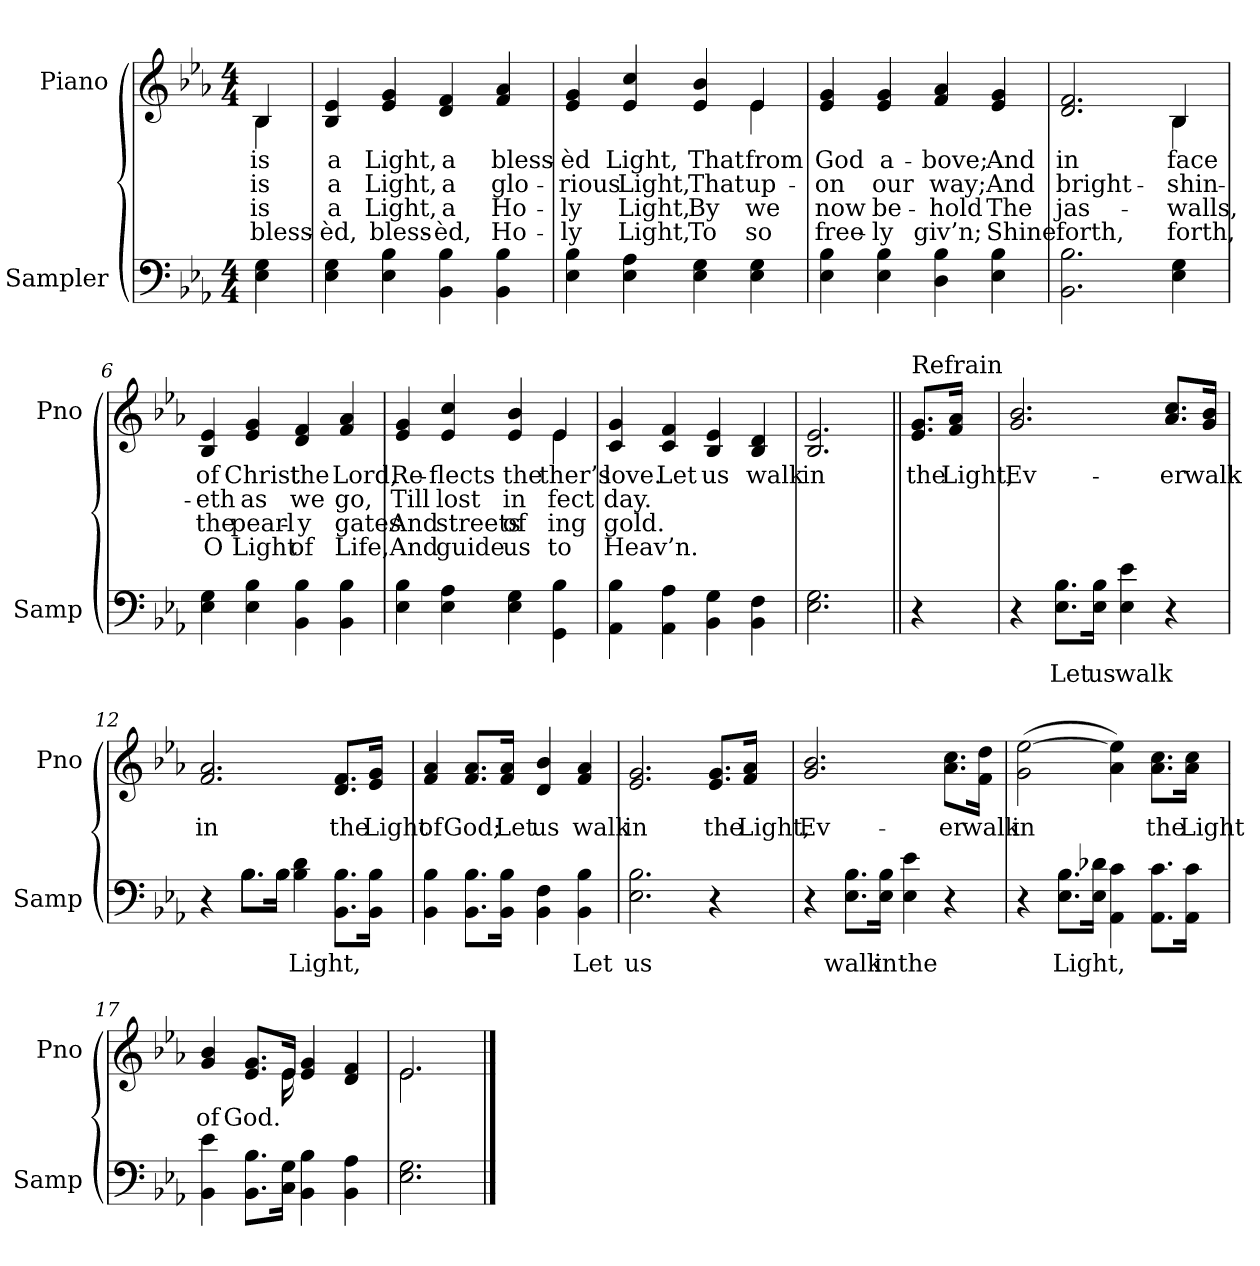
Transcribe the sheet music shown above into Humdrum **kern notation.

**kern	**text	**kern	**text	**text	**text	**text
*part2	*part2	*part1	*part1	*part1	*part1	*part1
*staff2	*staff2	*staff1	*staff1	*staff1	*staff1	*staff1
*I"Sampler	*	*I"Piano	*	*	*	*
*I'Samp	*	*I'Pno	*	*	*	*
*clefF4	*	*clefG2	*	*	*	*
*k[b-e-a-]	*	*k[b-e-a-]	*	*	*	*
*E-:	*	*E-:	*	*	*	*
*M4/4	*	*M4/4	*	*	*	*
=1	=1	=1	=1	=1	=1	=1
*	*	*^	*	*	*	*
4E- 4G	.	4B-/	4B-	is	is	is	bless-
*	*	*v	*v	*	*	*	*
=2	=2	=2	=2	=2	=2	=2
4E- 4G	.	4B- 4e-	a	a	a	-èd,
4E- 4B-	.	4e- 4g	Light,	Light,	Light,	bless-
4BB- 4B-	.	4d 4f	a	a	a	-èd,
4BB- 4B-	.	4f 4a-	bless-	glo-	Ho-	Ho-
=3	=3	=3	=3	=3	=3	=3
*	*	*^	*	*	*	*
4E- 4B-	.	4e- 4g	2.ryy	-èd	-rious	-ly	-ly
4E- 4A-	.	4e- 4cc	.	Light,	Light,	Light,	Light,
4E- 4G	.	4e- 4b-	.	That	That	By	To
4E- 4G	.	4e-/	4e-	from	up-	we	so
*	*	*v	*v	*	*	*	*
=4	=4	=4	=4	=4	=4	=4
4E- 4B-	.	4e- 4g	God	-on	now	free-
4E- 4B-	.	4e- 4g	a-	our	be-	-ly
4D 4B-	.	4f 4a-	-bove;	way;	-hold	giv’n;
4E- 4B-	.	4e- 4g	And	And	The	Shine
=5	=5	=5	=5	=5	=5	=5
*	*	*^	*	*	*	*
2.BB- 2.B-	.	2.d 2.f	2.ryy	in	bright-	jas-	forth,
4E- 4G	.	4B-/	4B-	face	shin-	walls,	forth,
*	*	*v	*v	*	*	*	*
=6	=6	=6	=6	=6	=6	=6
4E- 4G	.	4B- 4e-	of	-eth	the	O
4E- 4B-	.	4e- 4g	Christ	as	pearl-	Light
4BB- 4B-	.	4d 4f	the	we	-y	of
4BB- 4B-	.	4f 4a-	Lord,	go,	gates	Life,
=7	=7	=7	=7	=7	=7	=7
*	*	*^	*	*	*	*
4E- 4B-	.	4e- 4g	2.ryy	Re-	Till	And	And
4E- 4A-	.	4e- 4cc	.	-flects	lost	streets	guide
4E- 4G	.	4e- 4b-	.	the	in	of	us
4GG 4B-	.	4e-/	4e-	-ther’s	-fect	-ing	to
*	*	*v	*v	*	*	*	*
=8	=8	=8	=8	=8	=8	=8
4AA- 4B-	.	4c 4g	love.	day.	gold.	Heav’n.
4AA- 4A-	.	4c 4f	Let	.	.	.
4BB- 4G	.	4B- 4e-	us	.	.	.
4BB- 4F	.	4B- 4d	walk	.	.	.
=9	=9	=9	=9	=9	=9	=9
2.E- 2.G	.	2.B- 2.e-	in	.	.	.
=10||	=10||	=10||	=10||	=10||	=10||	=10||
!	!	!LO:TX:t=Refrain	!	!	!	!
4r	.	8.e-/ 8.g/L	the	.	.	.
.	.	16f/ 16a-/Jk	Light,	.	.	.
=11	=11	=11	=11	=11	=11	=11
4r	.	2.g 2.b-	Ev-	.	.	.
8.E-\ 8.B-\L	Let	.	.	.	.	.
16E-\ 16B-\Jk	us	.	.	.	.	.
4E- 4e-	walk	.	.	.	.	.
4r	.	8.a-/ 8.cc/L	-er	.	.	.
.	.	16g/ 16b-/Jk	walk	.	.	.
=12	=12	=12	=12	=12	=12	=12
*^	*	*	*	*	*	*
4r	4ryy	.	2.f 2.a-	in	.	.	.
8.B-\L	8.B-\L	.	.	.	.	.	.
16B-\Jk	16B-\Jk	.	.	.	.	.	.
4B- 4d	2ryy	Light,	.	.	.	.	.
8.BB-\ 8.B-\L	.	.	8.d/ 8.f/L	the	.	.	.
16BB-\ 16B-\Jk	.	.	16e-/ 16g/Jk	Light	.	.	.
*v	*v	*	*	*	*	*	*
=13	=13	=13	=13	=13	=13	=13
4BB- 4B-	.	4f 4a-	of	.	.	.
8.BB-\ 8.B-\L	.	8.f/ 8.a-/L	God;	.	.	.
16BB-\ 16B-\Jk	.	16f/ 16a-/Jk	Let	.	.	.
4BB- 4F	.	4d 4b-	us	.	.	.
4BB- 4B-	Let	4f 4a-	walk	.	.	.
=14	=14	=14	=14	=14	=14	=14
2.E- 2.B-	us	2.e- 2.g	in	.	.	.
4r	.	8.e-/ 8.g/L	the	.	.	.
.	.	16f/ 16a-/Jk	Light,	.	.	.
=15	=15	=15	=15	=15	=15	=15
4r	.	2.g 2.b-	Ev-	.	.	.
8.E-\ 8.B-\L	walk	.	.	.	.	.
16E-\ 16B-\Jk	in	.	.	.	.	.
4E- 4e-	the	.	.	.	.	.
4r	.	8.a-\ 8.cc\L	-er	.	.	.
.	.	16f\ 16dd\Jk	walk	.	.	.
=16	=16	=16	=16	=16	=16	=16
4r	.	(2g [2ee-	in	.	.	.
8.E-\ 8.B-\L	Light,	.	.	.	.	.
16E-\ 16d-X\Jk	.	.	.	.	.	.
4AA- 4c	.	4a- 4ee-])	.	.	.	.
8.AA-\ 8.c\L	.	8.a-\ 8.cc\L	the	.	.	.
16AA-\ 16c\Jk	.	16a-\ 16cc\Jk	Light	.	.	.
=17	=17	=17	=17	=17	=17	=17
*	*	*^	*	*	*	*
4BB- 4e-	.	4g 4b-	4..ryy	of	.	.	.
8.BB-\ 8.B-\L	.	8.e-/ 8.g/L	.	God.	.	.	.
16C\ 16G\Jk	.	16e-/Jk	16e-	.	.	.	.
4BB- 4B-	.	4e- 4g	2ryy	.	.	.	.
4BB- 4A-	.	4d 4f	.	.	.	.	.
=18	=18	=18	=18	=18	=18	=18	=18
2.E- 2.G	.	2.e-/	2.e-	.	.	.	.
*	*	*v	*v	*	*	*	*
==	==	==	==	==	==	==
*-	*-	*-	*-	*-	*-	*-
